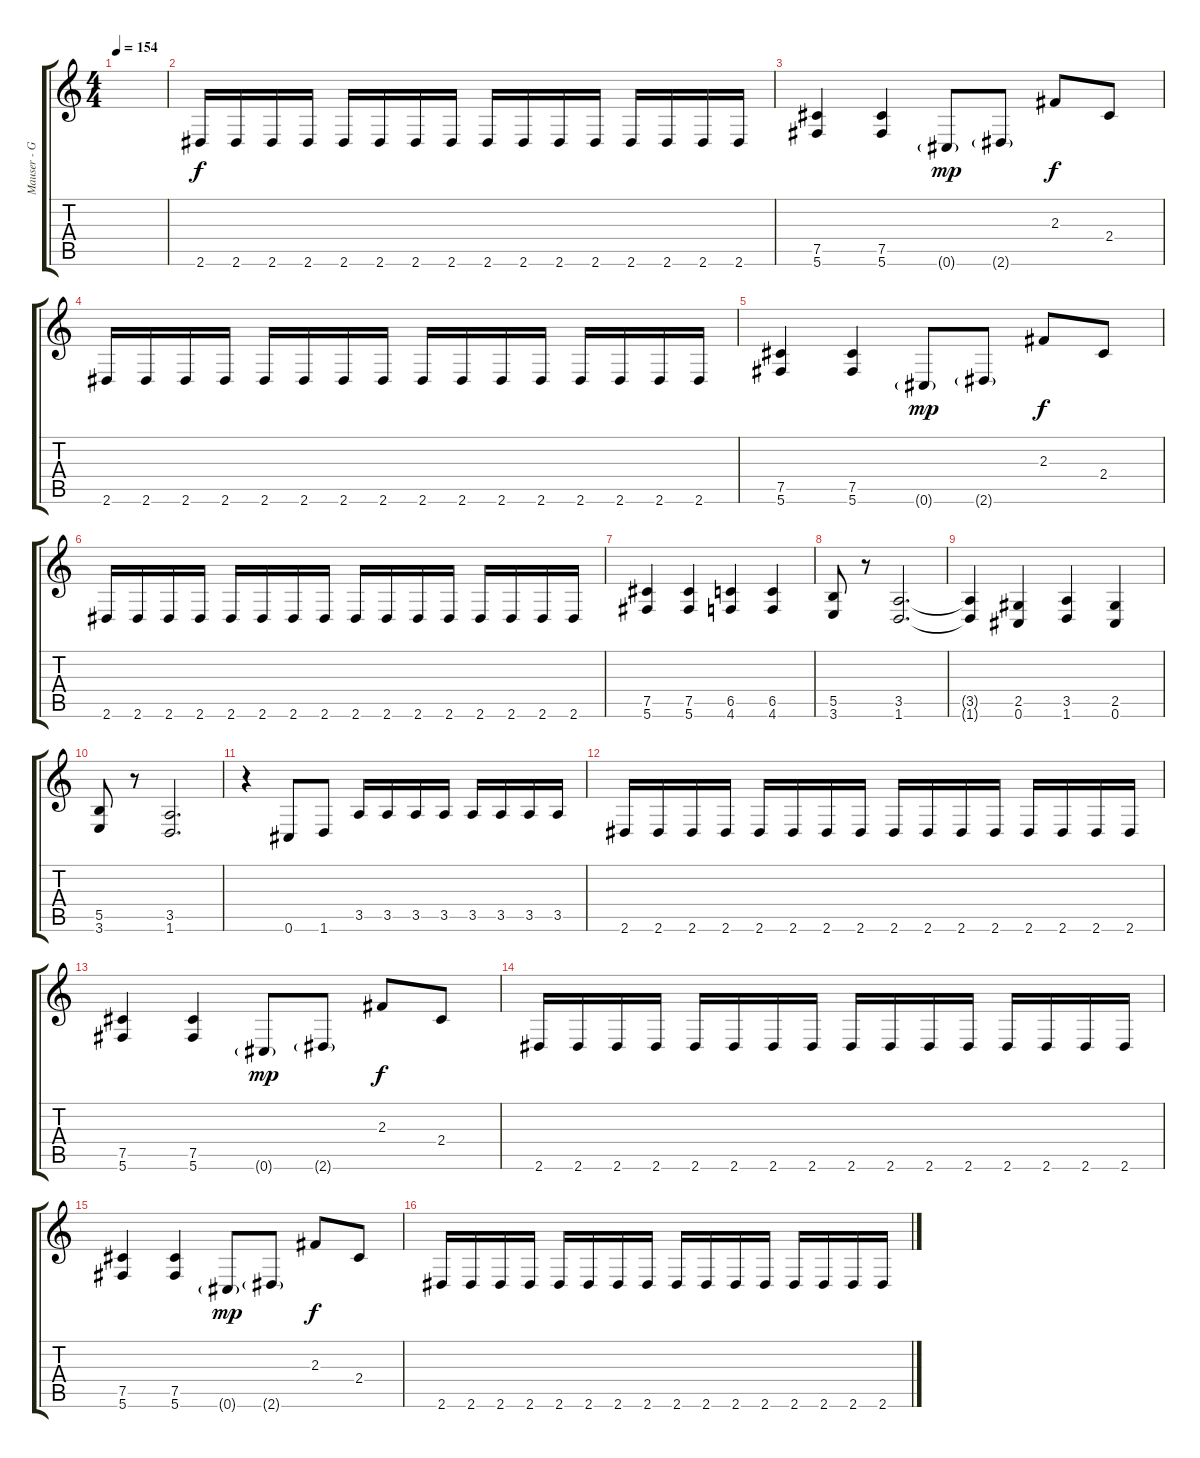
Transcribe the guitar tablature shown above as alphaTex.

\track ("Mauser - Guitar" "Mauser - G") {instrument distortionguitar}
\staff {score tabs}
\tuning (Db4 Ab3 E3 B2 Gb2 Db2) {hide}
\ts (4 4)
\tempo 154
\clef g2
\ks c
|
2.6.16 2.6.16 2.6.16 2.6.16 2.6.16 2.6.16 2.6.16 2.6.16 2.6.16 2.6.16 2.6.16 2.6.16 2.6.16 2.6.16 2.6.16 2.6.16 |
(7.5 5.6).4 (7.5 5.6).4 0.6{g}.8{dy mp} 2.6{g}.8 2.3.8{dy f} 2.4.8 |
2.6.16 2.6.16 2.6.16 2.6.16 2.6.16 2.6.16 2.6.16 2.6.16 2.6.16 2.6.16 2.6.16 2.6.16 2.6.16 2.6.16 2.6.16 2.6.16 |
(7.5 5.6).4 (7.5 5.6).4 0.6{g}.8{dy mp} 2.6{g}.8 2.3.8{dy f} 2.4.8 |
2.6.16 2.6.16 2.6.16 2.6.16 2.6.16 2.6.16 2.6.16 2.6.16 2.6.16 2.6.16 2.6.16 2.6.16 2.6.16 2.6.16 2.6.16 2.6.16 |
(7.5 5.6).4 (7.5 5.6).4 (6.5 4.6).4 (6.5 4.6).4 |
(5.5 3.6).8 r.8 (3.5 1.6).2{d} |
(3.5{t} 1.6{t}).4 (2.5 0.6).4 (3.5 1.6).4 (2.5 0.6).4 |
(5.5 3.6).8 r.8 (3.5 1.6).2{d} |
r.4 0.6.8 1.6.8 3.5.16 3.5.16 3.5.16 3.5.16 3.5.16 3.5.16 3.5.16 3.5.16 |
2.6.16 2.6.16 2.6.16 2.6.16 2.6.16 2.6.16 2.6.16 2.6.16 2.6.16 2.6.16 2.6.16 2.6.16 2.6.16 2.6.16 2.6.16 2.6.16 |
(7.5 5.6).4 (7.5 5.6).4 0.6{g}.8{dy mp} 2.6{g}.8 2.3.8{dy f} 2.4.8 |
2.6.16 2.6.16 2.6.16 2.6.16 2.6.16 2.6.16 2.6.16 2.6.16 2.6.16 2.6.16 2.6.16 2.6.16 2.6.16 2.6.16 2.6.16 2.6.16 |
(7.5 5.6).4 (7.5 5.6).4 0.6{g}.8{dy mp} 2.6{g}.8 2.3.8{dy f} 2.4.8 |
2.6.16 2.6.16 2.6.16 2.6.16 2.6.16 2.6.16 2.6.16 2.6.16 2.6.16 2.6.16 2.6.16 2.6.16 2.6.16 2.6.16 2.6.16 2.6.16
